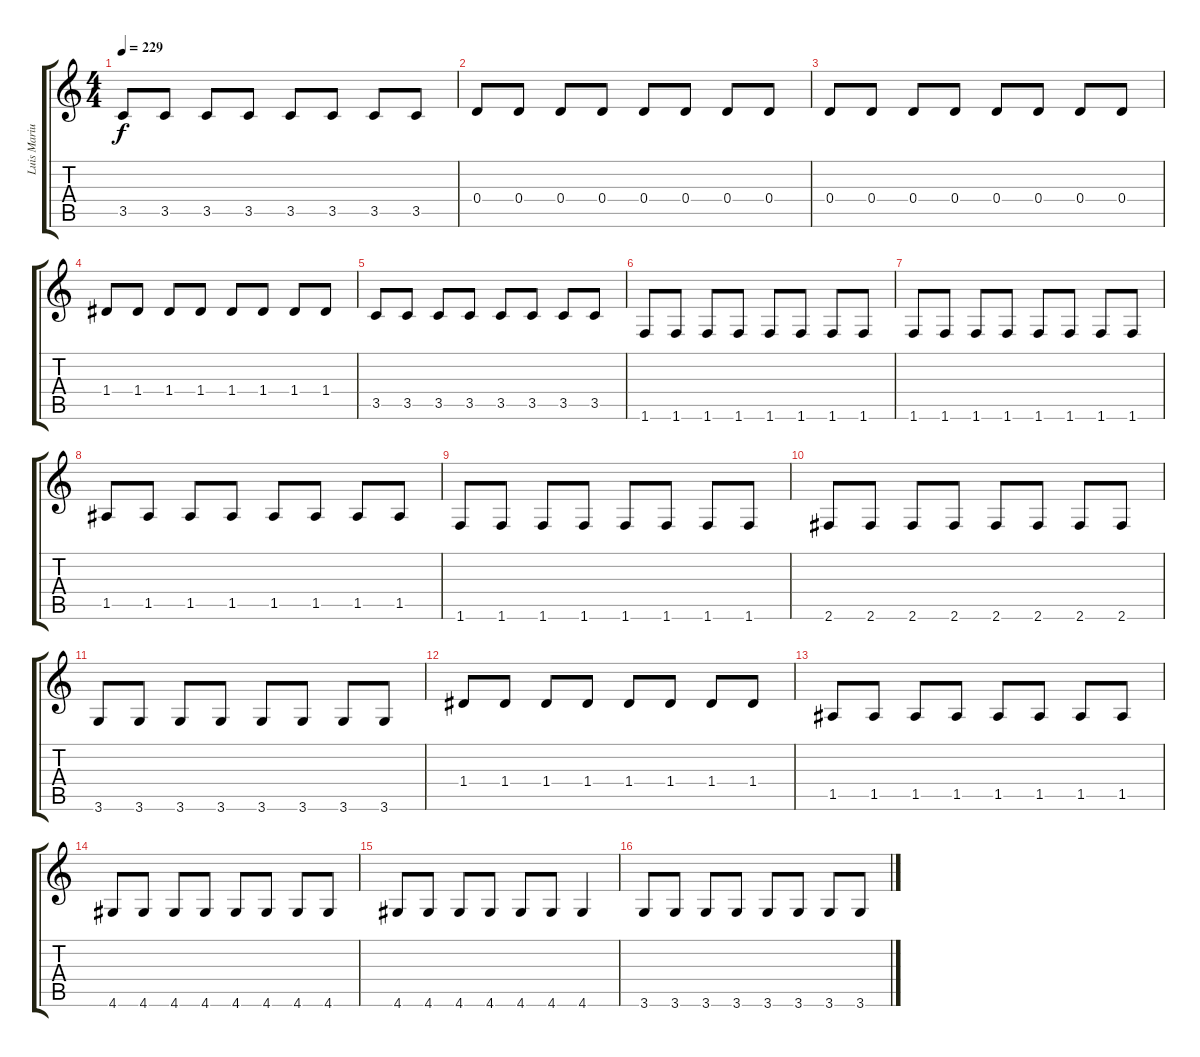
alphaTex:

\track ("Luis Mariutti" "Luis Mariu") {instrument electricbassfinger}
\staff {score tabs}
\tuning (E4 B3 G3 D3 A2 E2) {hide}
\ts (4 4)
\tempo 229
\clef g2
\ks c
3.5.8{dy f} 3.5.8 3.5.8 3.5.8 3.5.8 3.5.8 3.5.8 3.5.8 |
0.4.8 0.4.8 0.4.8 0.4.8 0.4.8 0.4.8 0.4.8 0.4.8 |
0.4.8 0.4.8 0.4.8 0.4.8 0.4.8 0.4.8 0.4.8 0.4.8 |
1.4.8 1.4.8 1.4.8 1.4.8 1.4.8 1.4.8 1.4.8 1.4.8 |
3.5.8 3.5.8 3.5.8 3.5.8 3.5.8 3.5.8 3.5.8 3.5.8 |
1.6.8 1.6.8 1.6.8 1.6.8 1.6.8 1.6.8 1.6.8 1.6.8 |
1.6.8 1.6.8 1.6.8 1.6.8 1.6.8 1.6.8 1.6.8 1.6.8 |
1.5.8 1.5.8 1.5.8 1.5.8 1.5.8 1.5.8 1.5.8 1.5.8 |
1.6.8 1.6.8 1.6.8 1.6.8 1.6.8 1.6.8 1.6.8 1.6.8 |
2.6.8 2.6.8 2.6.8 2.6.8 2.6.8 2.6.8 2.6.8 2.6.8 |
3.6.8 3.6.8 3.6.8 3.6.8 3.6.8 3.6.8 3.6.8 3.6.8 |
1.4.8 1.4.8 1.4.8 1.4.8 1.4.8 1.4.8 1.4.8 1.4.8 |
1.5.8 1.5.8 1.5.8 1.5.8 1.5.8 1.5.8 1.5.8 1.5.8 |
4.6.8 4.6.8 4.6.8 4.6.8 4.6.8 4.6.8 4.6.8 4.6.8 |
4.6.8 4.6.8 4.6.8 4.6.8 4.6.8 4.6.8 4.6.4 |
3.6.8 3.6.8 3.6.8 3.6.8 3.6.8 3.6.8 3.6.8 3.6.8
